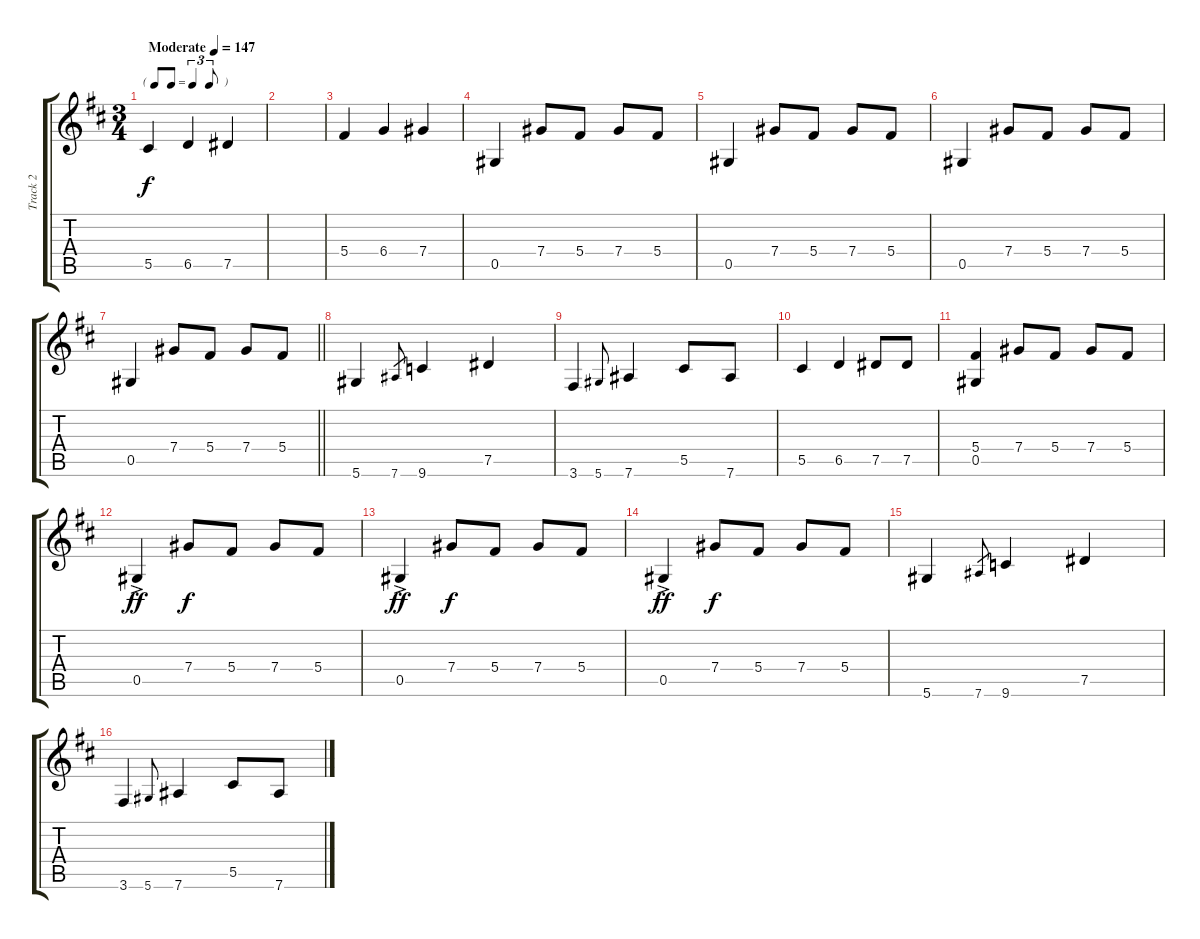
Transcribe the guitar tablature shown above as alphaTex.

\track ("Track 2" "Track 2") {instrument distortionguitar}
\staff {score tabs}
\tuning (Eb4 Bb3 Gb3 Db3 Ab2 Eb2) {hide}
\ts (3 4)
\tf triplet8th
\tempo (147 "Moderate")
\clef g2
\ks d
5.5.4{dy f instrument distortionguitar} 6.5.4 7.5.4 |
|
5.4.4 6.4.4 7.4.4 |
0.5.4 7.4.8 5.4.8 7.4.8 5.4.8 |
0.5.4 7.4.8 5.4.8 7.4.8 5.4.8 |
0.5.4 7.4.8 5.4.8 7.4.8 5.4.8 |
\barLineRight lightlight
0.5.4 7.4.8 5.4.8 7.4.8 5.4.8 |
5.6.4 7.6.8{gr} 9.6.4 7.5.4 |
3.6.4 5.6.8{gr onbeat} 7.6.4 5.5.8 7.6.8 |
5.5.4 6.5.4 7.5.8 7.5.8 |
(5.4 0.5).4 7.4.8 5.4.8 7.4.8 5.4.8 |
0.5{ac}.4{dy ff} 7.4.8{dy f} 5.4.8 7.4.8 5.4.8 |
0.5{ac}.4{dy ff} 7.4.8{dy f} 5.4.8 7.4.8 5.4.8 |
0.5{ac}.4{dy ff} 7.4.8{dy f} 5.4.8 7.4.8 5.4.8 |
5.6.4 7.6.8{gr} 9.6.4 7.5.4 |
3.6.4 5.6.8{gr onbeat} 7.6.4 5.5.8 7.6.8
